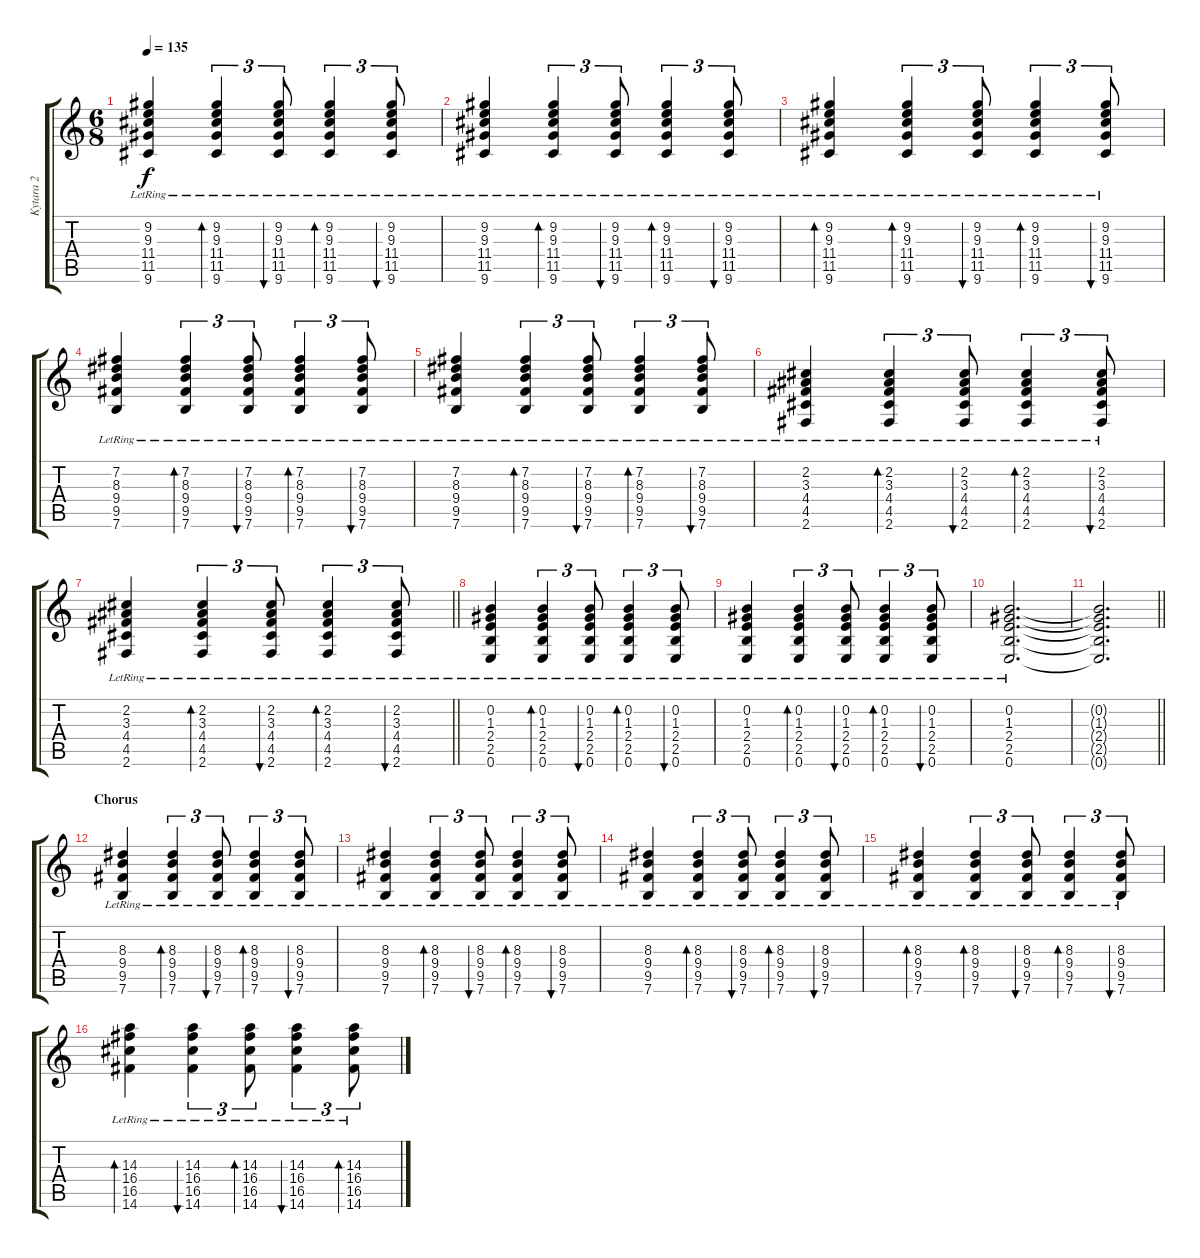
\track ("Kytara 2" "Kytara 2") {instrument acousticguitarsteel}
\staff {score tabs}
\tuning (E4 B3 G3 D3 A2 E2) {hide}
\ts (6 8)
\tempo 135
\clef g2
\ks c
(9.2 9.3{lr} 11.4{lr} 11.5{lr} 9.6{lr}).4{dy f} (9.2 9.3{lr} 11.4{lr} 11.5{lr} 9.6{lr}).4{tu (3 2) bd 60} (9.2 9.3{lr} 11.4{lr} 11.5{lr} 9.6{lr}).8{tu (3 2) bu 60} (9.2 9.3{lr} 11.4{lr} 11.5{lr} 9.6{lr}).4{tu (3 2) bd 60} (9.2 9.3{lr} 11.4{lr} 11.5{lr} 9.6{lr}).8{tu (3 2) bu 60} |
(9.2 9.3{lr} 11.4{lr} 11.5{lr} 9.6{lr}).4 (9.2 9.3{lr} 11.4{lr} 11.5{lr} 9.6{lr}).4{tu (3 2) bd 60} (9.2 9.3{lr} 11.4{lr} 11.5{lr} 9.6{lr}).8{tu (3 2) bu 60} (9.2 9.3{lr} 11.4{lr} 11.5{lr} 9.6{lr}).4{tu (3 2) bd 60} (9.2 9.3{lr} 11.4{lr} 11.5{lr} 9.6{lr}).8{tu (3 2) bu 60} |
(9.2 9.3{lr} 11.4{lr} 11.5{lr} 9.6{lr}).4{bd 60} (9.2 9.3{lr} 11.4{lr} 11.5{lr} 9.6{lr}).4{tu (3 2) bd 60} (9.2 9.3{lr} 11.4{lr} 11.5{lr} 9.6{lr}).8{tu (3 2) bu 60} (9.2 9.3{lr} 11.4{lr} 11.5{lr} 9.6{lr}).4{tu (3 2) bd 60} (9.2 9.3{lr} 11.4{lr} 11.5{lr} 9.6{lr}).8{tu (3 2) bu 60} |
(7.2 8.3{lr} 9.4{lr} 9.5{lr} 7.6{lr}).4 (7.2 8.3{lr} 9.4{lr} 9.5{lr} 7.6{lr}).4{tu (3 2) bd 60} (7.2 8.3{lr} 9.4{lr} 9.5{lr} 7.6{lr}).8{tu (3 2) bu 60} (7.2 8.3{lr} 9.4{lr} 9.5{lr} 7.6{lr}).4{tu (3 2) bd 60} (7.2 8.3{lr} 9.4{lr} 9.5{lr} 7.6{lr}).8{tu (3 2) bu 60} |
(7.2 8.3{lr} 9.4{lr} 9.5{lr} 7.6{lr}).4 (7.2 8.3{lr} 9.4{lr} 9.5{lr} 7.6{lr}).4{tu (3 2) bd 60} (7.2 8.3{lr} 9.4{lr} 9.5{lr} 7.6{lr}).8{tu (3 2) bu 60} (7.2 8.3{lr} 9.4{lr} 9.5{lr} 7.6{lr}).4{tu (3 2) bd 60} (7.2 8.3{lr} 9.4{lr} 9.5{lr} 7.6{lr}).8{tu (3 2) bu 60} |
(2.2 3.3{lr} 4.4{lr} 4.5{lr} 2.6{lr}).4 (2.2 3.3{lr} 4.4{lr} 4.5{lr} 2.6{lr}).4{tu (3 2) bd 60} (2.2 3.3{lr} 4.4{lr} 4.5{lr} 2.6{lr}).8{tu (3 2) bu 60} (2.2 3.3{lr} 4.4{lr} 4.5{lr} 2.6{lr}).4{tu (3 2) bd 60} (2.2 3.3{lr} 4.4{lr} 4.5{lr} 2.6{lr}).8{tu (3 2) bu 60} |
\barLineRight lightlight
(2.2 3.3{lr} 4.4{lr} 4.5{lr} 2.6{lr}).4 (2.2 3.3{lr} 4.4{lr} 4.5{lr} 2.6{lr}).4{tu (3 2) bd 60} (2.2 3.3{lr} 4.4{lr} 4.5{lr} 2.6{lr}).8{tu (3 2) bu 60} (2.2 3.3{lr} 4.4{lr} 4.5{lr} 2.6{lr}).4{tu (3 2) bd 60} (2.2 3.3{lr} 4.4{lr} 4.5{lr} 2.6{lr}).8{tu (3 2) bu 60} |
(0.2 1.3{lr} 2.4{lr} 2.5{lr} 0.6{lr}).4 (0.2 1.3{lr} 2.4{lr} 2.5{lr} 0.6{lr}).4{tu (3 2) bd 60} (0.2 1.3{lr} 2.4{lr} 2.5{lr} 0.6{lr}).8{tu (3 2) bu 60} (0.2 1.3{lr} 2.4{lr} 2.5{lr} 0.6{lr}).4{tu (3 2) bd 60} (0.2 1.3{lr} 2.4{lr} 2.5{lr} 0.6{lr}).8{tu (3 2) bu 60} |
(0.2 1.3{lr} 2.4{lr} 2.5{lr} 0.6{lr}).4 (0.2 1.3{lr} 2.4{lr} 2.5{lr} 0.6{lr}).4{tu (3 2) bd 60} (0.2 1.3{lr} 2.4{lr} 2.5{lr} 0.6{lr}).8{tu (3 2) bu 60} (0.2 1.3{lr} 2.4{lr} 2.5{lr} 0.6{lr}).4{tu (3 2) bd 60} (0.2 1.3{lr} 2.4{lr} 2.5{lr} 0.6{lr}).8{tu (3 2) bu 60} |
(0.2 1.3{lr} 2.4{lr} 2.5{lr} 0.6{lr}).2{d} |
\barLineRight lightlight
(0.2{t} 1.3{t} 2.4{t} 2.5{t} 0.6{t}).2{d} |
\section ("" "Chorus")
(8.3{lr} 9.4{lr} 9.5{lr} 7.6{lr}).4 (8.3{lr} 9.4{lr} 9.5{lr} 7.6{lr}).4{tu (3 2) bd 60} (8.3{lr} 9.4{lr} 9.5{lr} 7.6{lr}).8{tu (3 2) bu 60} (8.3{lr} 9.4{lr} 9.5{lr} 7.6{lr}).4{tu (3 2) bd 60} (8.3{lr} 9.4{lr} 9.5{lr} 7.6{lr}).8{tu (3 2) bu 60} |
(8.3{lr} 9.4{lr} 9.5{lr} 7.6{lr}).4 (8.3{lr} 9.4{lr} 9.5{lr} 7.6{lr}).4{tu (3 2) bd 60} (8.3{lr} 9.4{lr} 9.5{lr} 7.6{lr}).8{tu (3 2) bu 60} (8.3{lr} 9.4{lr} 9.5{lr} 7.6{lr}).4{tu (3 2) bd 60} (8.3{lr} 9.4{lr} 9.5{lr} 7.6{lr}).8{tu (3 2) bu 60} |
(8.3{lr} 9.4{lr} 9.5{lr} 7.6{lr}).4 (8.3{lr} 9.4{lr} 9.5{lr} 7.6{lr}).4{tu (3 2) bd 60} (8.3{lr} 9.4{lr} 9.5{lr} 7.6{lr}).8{tu (3 2) bu 60} (8.3{lr} 9.4{lr} 9.5{lr} 7.6{lr}).4{tu (3 2) bd 60} (8.3{lr} 9.4{lr} 9.5{lr} 7.6{lr}).8{tu (3 2) bu 60} |
(8.3{lr} 9.4{lr} 9.5{lr} 7.6{lr}).4{bd 60} (8.3{lr} 9.4{lr} 9.5{lr} 7.6{lr}).4{tu (3 2) bd 60} (8.3{lr} 9.4{lr} 9.5{lr} 7.6{lr}).8{tu (3 2) bu 60} (8.3{lr} 9.4{lr} 9.5{lr} 7.6{lr}).4{tu (3 2) bd 60} (8.3{lr} 9.4{lr} 9.5{lr} 7.6{lr}).8{tu (3 2) bu 60} |
(14.3{lr} 16.4{lr} 16.5{lr} 14.6{lr}).4{bd 60} (14.3{lr} 16.4{lr} 16.5{lr} 14.6{lr}).4{tu (3 2) bu 60} (14.3{lr} 16.4{lr} 16.5{lr} 14.6{lr}).8{tu (3 2) bd 60} (14.3{lr} 16.4{lr} 16.5{lr} 14.6{lr}).4{tu (3 2) bu 60} (14.3{lr} 16.4{lr} 16.5{lr} 14.6{lr}).8{tu (3 2) bd 60}
